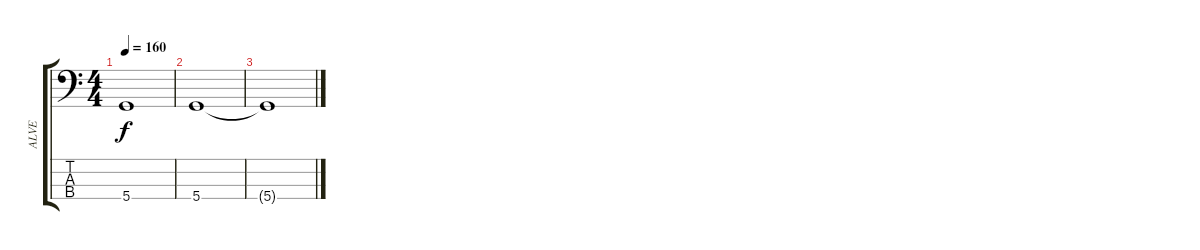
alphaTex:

\track ("ALVE" "ALVE") {instrument electricbassfinger}
\staff {score tabs}
\tuning (F2 C2 G1 D1) {hide}
\ts (4 4)
\tempo 160
\clef f4
\ks c
5.4.1{dy f} |
5.4.1 |
5.4{t}.1
